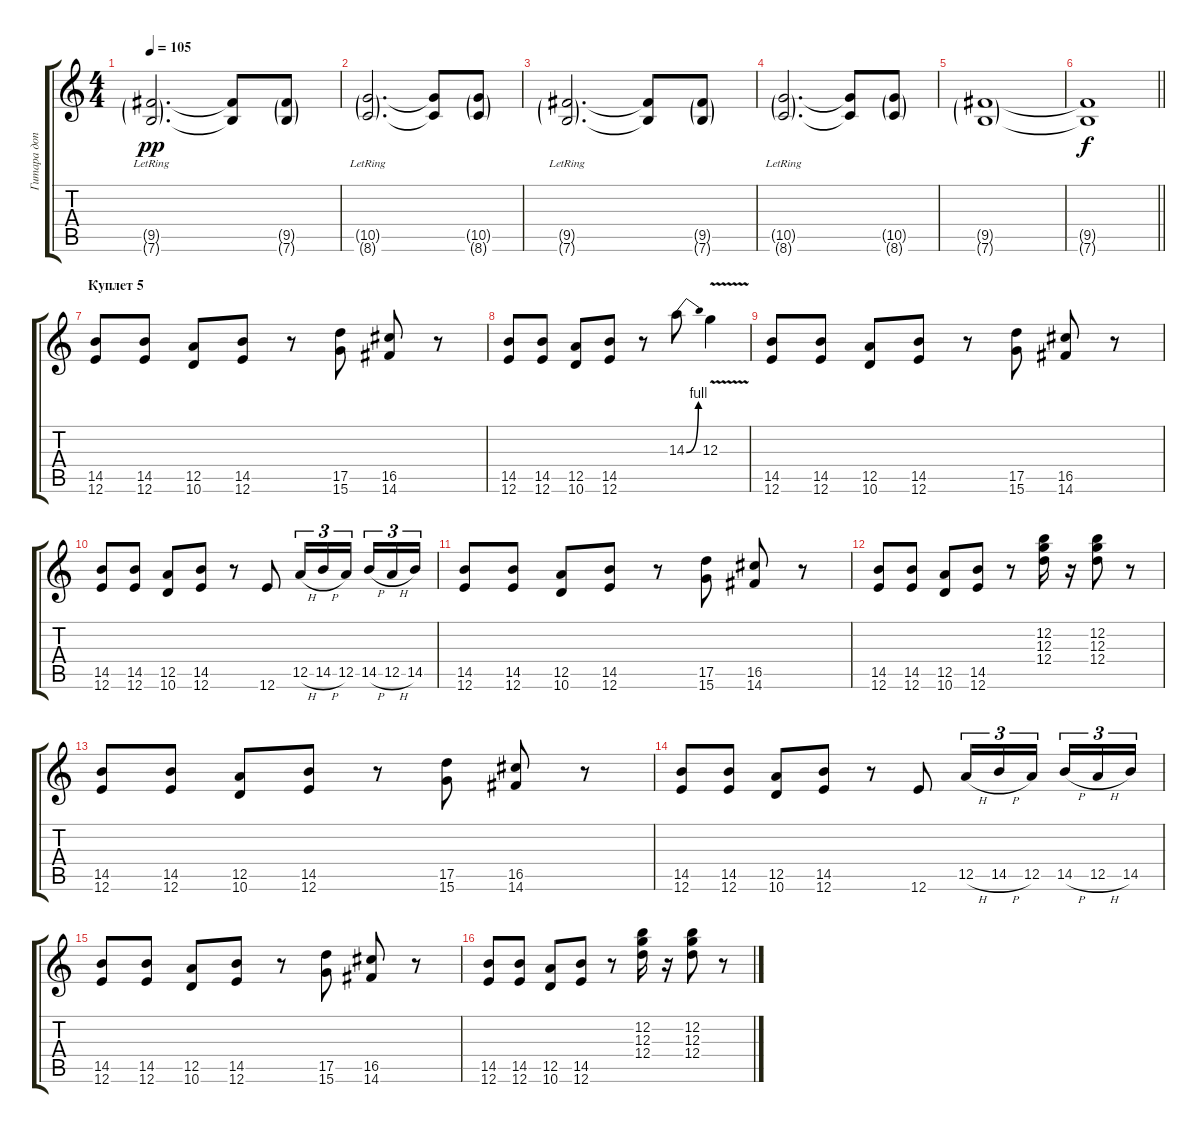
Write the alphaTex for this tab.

\track ("Гитара доп." "Гитара доп") {instrument overdrivenguitar}
\staff {score tabs}
\tuning (E4 B3 G3 D3 A2 E2) {hide}
\ts (4 4)
\tempo 105
\clef g2
\ks c
(9.5{g lr} 7.6{g lr}).2{d dy pp} (9.5{t} 7.6{t}).8 (9.5{g} 7.6{g}).8 |
(10.5{g lr} 8.6{g lr}).2{d} (10.5{t} 8.6{t}).8 (10.5{g} 8.6{g}).8 |
(9.5{g lr} 7.6{g lr}).2{d} (9.5{t} 7.6{t}).8 (9.5{g} 7.6{g}).8 |
(10.5{g lr} 8.6{g lr}).2{d} (10.5{t} 8.6{t}).8 (10.5{g} 8.6{g}).8 |
(9.5{g} 7.6{g}).1 |
\barLineRight lightlight
(9.5{t} 7.6{t}).1{dy f} |
\section ("" "Куплет 5")
(14.5 12.6).8 (14.5 12.6).8 (12.5 10.6).8 (14.5 12.6).8 r.8 (17.5 15.6).8 (16.5 14.6).8 r.8 |
(14.5 12.6).8 (14.5 12.6).8 (12.5 10.6).8 (14.5 12.6).8 r.8 14.3{be (bend 0 0 60 4)}.8 12.3{v}.4 |
(14.5 12.6).8 (14.5 12.6).8 (12.5 10.6).8 (14.5 12.6).8 r.8 (17.5 15.6).8 (16.5 14.6).8 r.8 |
(14.5 12.6).8 (14.5 12.6).8 (12.5 10.6).8 (14.5 12.6).8 r.8 12.6.8 12.5{h}.16{tu (3 2)} 14.5{h}.16{tu (3 2)} 12.5.16{tu (3 2) beam splitsecondary} 14.5{h}.16{tu (3 2)} 12.5{h}.16{tu (3 2)} 14.5.16{tu (3 2)} |
(14.5 12.6).8 (14.5 12.6).8 (12.5 10.6).8 (14.5 12.6).8 r.8 (17.5 15.6).8 (16.5 14.6).8 r.8 |
(14.5 12.6).8 (14.5 12.6).8 (12.5 10.6).8 (14.5 12.6).8 r.8 (12.2 12.3 12.4).16 r.16 (12.2 12.3 12.4).8 r.8 |
(14.5 12.6).8 (14.5 12.6).8 (12.5 10.6).8 (14.5 12.6).8 r.8 (17.5 15.6).8 (16.5 14.6).8 r.8 |
(14.5 12.6).8 (14.5 12.6).8 (12.5 10.6).8 (14.5 12.6).8 r.8 12.6.8 12.5{h}.16{tu (3 2)} 14.5{h}.16{tu (3 2)} 12.5.16{tu (3 2) beam splitsecondary} 14.5{h}.16{tu (3 2)} 12.5{h}.16{tu (3 2)} 14.5.16{tu (3 2)} |
(14.5 12.6).8 (14.5 12.6).8 (12.5 10.6).8 (14.5 12.6).8 r.8 (17.5 15.6).8 (16.5 14.6).8 r.8 |
(14.5 12.6).8 (14.5 12.6).8 (12.5 10.6).8 (14.5 12.6).8 r.8 (12.2 12.3 12.4).16 r.16 (12.2 12.3 12.4).8 r.8
